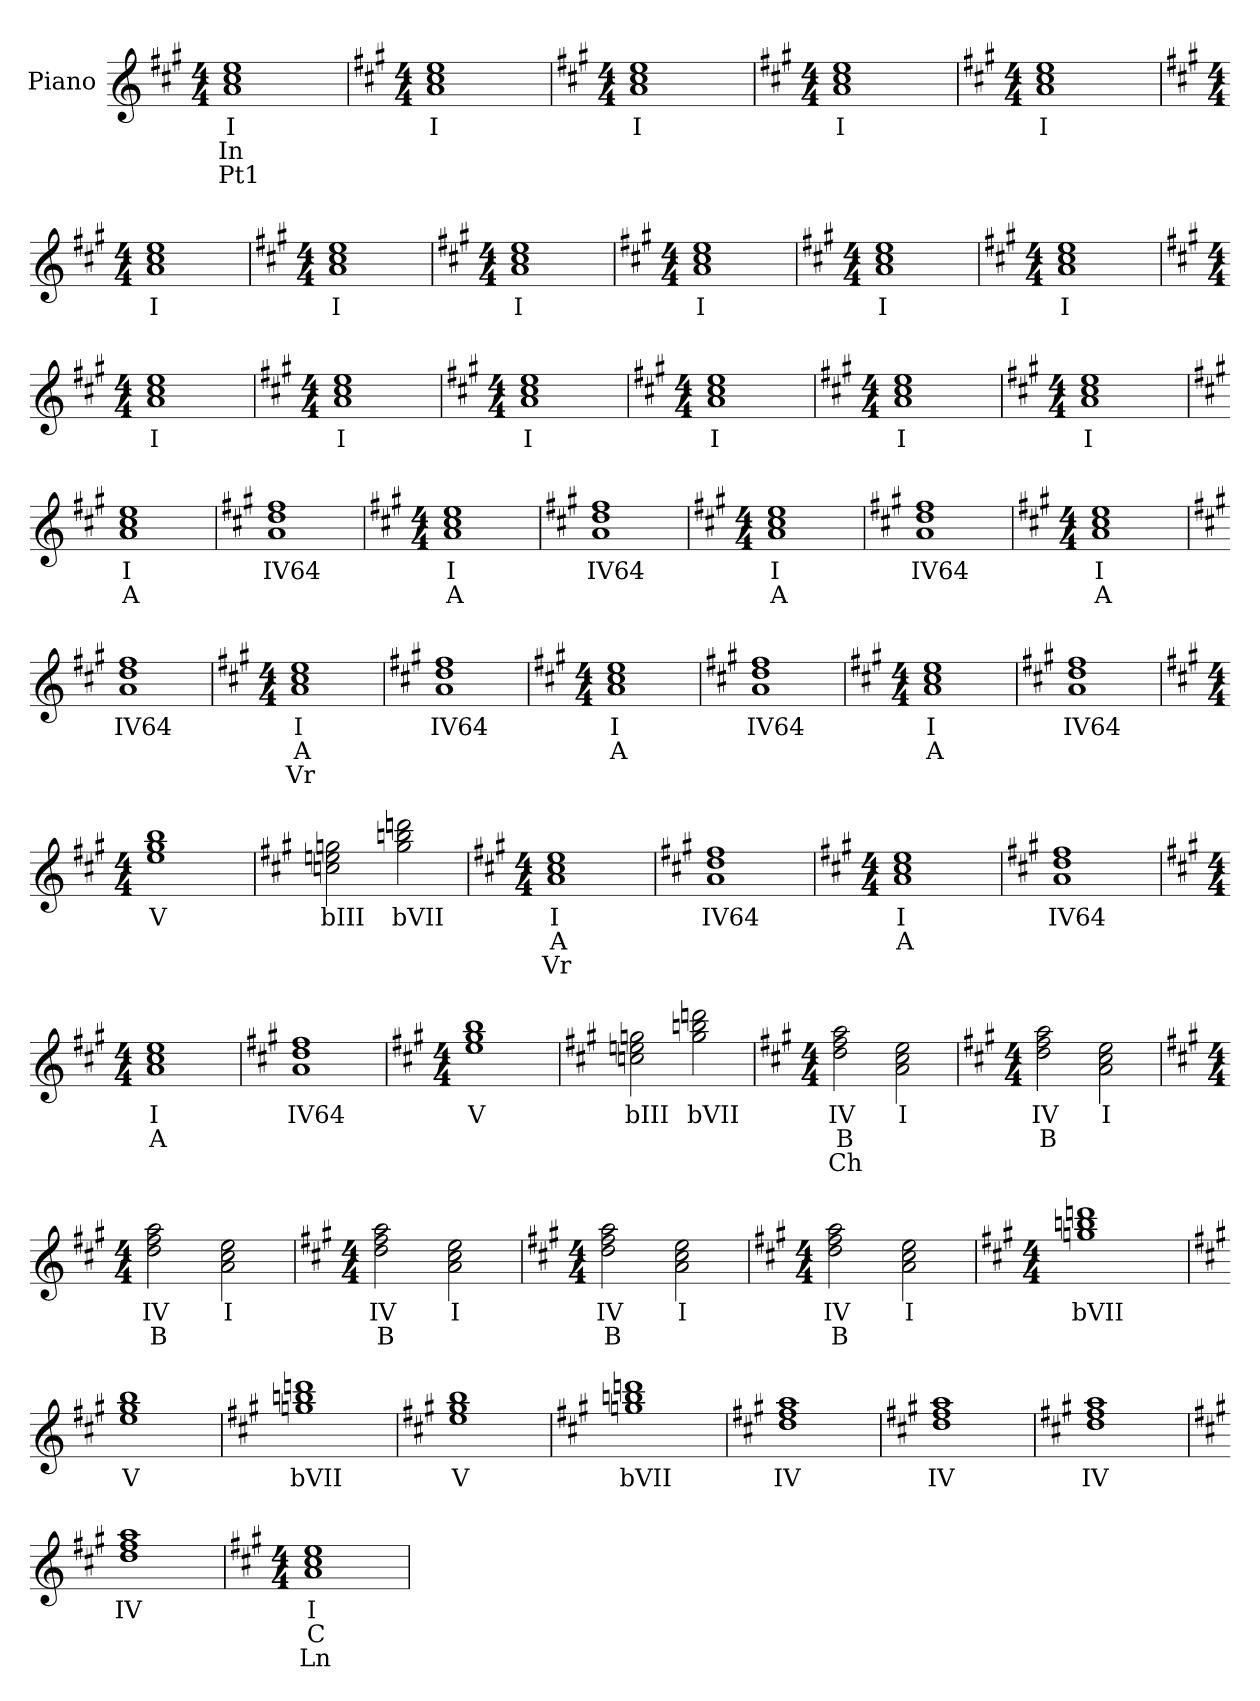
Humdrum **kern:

**kern	**text	**text	**text
*part1	*part1	*part1	*part1
*staff1	*staff1	*staff1	*staff1
*I"Piano	*	*	*
*I'Pno	*	*	*
*k[f#c#g#]	*	*	*
*A:	*	*	*
*M4/4	*	*	*
=	=	=	=
1a 1cc# 1ee	I	In	Pt1
=	=	=	=
*k[f#c#g#]	*	*	*
*A:	*	*	*
*M4/4	*	*	*
1a 1cc# 1ee	I	.	.
=	=	=	=
*k[f#c#g#]	*	*	*
*A:	*	*	*
*M4/4	*	*	*
1a 1cc# 1ee	I	.	.
=	=	=	=
*k[f#c#g#]	*	*	*
*A:	*	*	*
*M4/4	*	*	*
1a 1cc# 1ee	I	.	.
=	=	=	=
*k[f#c#g#]	*	*	*
*A:	*	*	*
*M4/4	*	*	*
1a 1cc# 1ee	I	.	.
=	=	=	=
*k[f#c#g#]	*	*	*
*A:	*	*	*
*M4/4	*	*	*
1a 1cc# 1ee	I	.	.
=	=	=	=
*k[f#c#g#]	*	*	*
*A:	*	*	*
*M4/4	*	*	*
1a 1cc# 1ee	I	.	.
=	=	=	=
*k[f#c#g#]	*	*	*
*A:	*	*	*
*M4/4	*	*	*
1a 1cc# 1ee	I	.	.
=	=	=	=
*k[f#c#g#]	*	*	*
*A:	*	*	*
*M4/4	*	*	*
1a 1cc# 1ee	I	.	.
=	=	=	=
*k[f#c#g#]	*	*	*
*A:	*	*	*
*M4/4	*	*	*
1a 1cc# 1ee	I	.	.
=	=	=	=
*k[f#c#g#]	*	*	*
*A:	*	*	*
*M4/4	*	*	*
1a 1cc# 1ee	I	.	.
=	=	=	=
*k[f#c#g#]	*	*	*
*A:	*	*	*
*M4/4	*	*	*
1a 1cc# 1ee	I	.	.
=	=	=	=
*k[f#c#g#]	*	*	*
*A:	*	*	*
*M4/4	*	*	*
1a 1cc# 1ee	I	.	.
=	=	=	=
*k[f#c#g#]	*	*	*
*A:	*	*	*
*M4/4	*	*	*
1a 1cc# 1ee	I	.	.
=	=	=	=
*k[f#c#g#]	*	*	*
*A:	*	*	*
*M4/4	*	*	*
1a 1cc# 1ee	I	.	.
=	=	=	=
*k[f#c#g#]	*	*	*
*A:	*	*	*
*M4/4	*	*	*
1a 1cc# 1ee	I	.	.
=	=	=	=
*k[f#c#g#]	*	*	*
*A:	*	*	*
*M4/4	*	*	*
1a 1cc# 1ee	I	.	.
=	=	=	=
*k[f#c#g#]	*	*	*
*A:	*	*	*
1a 1cc# 1ee	I	A	.
=	=	=	=
*k[f#c#g#]	*	*	*
*A:	*	*	*
1a 1dd 1ff#	IV64	.	.
=	=	=	=
*k[f#c#g#]	*	*	*
*A:	*	*	*
*M4/4	*	*	*
1a 1cc# 1ee	I	A	.
=	=	=	=
*k[f#c#g#]	*	*	*
*A:	*	*	*
1a 1dd 1ff#	IV64	.	.
=	=	=	=
*k[f#c#g#]	*	*	*
*A:	*	*	*
*M4/4	*	*	*
1a 1cc# 1ee	I	A	.
=	=	=	=
*k[f#c#g#]	*	*	*
*A:	*	*	*
1a 1dd 1ff#	IV64	.	.
=	=	=	=
*k[f#c#g#]	*	*	*
*A:	*	*	*
*M4/4	*	*	*
1a 1cc# 1ee	I	A	.
=	=	=	=
*k[f#c#g#]	*	*	*
*A:	*	*	*
1a 1dd 1ff#	IV64	.	.
=	=	=	=
*k[f#c#g#]	*	*	*
*A:	*	*	*
*M4/4	*	*	*
1a 1cc# 1ee	I	A	Vr
=	=	=	=
*k[f#c#g#]	*	*	*
*A:	*	*	*
1a 1dd 1ff#	IV64	.	.
=	=	=	=
*k[f#c#g#]	*	*	*
*A:	*	*	*
*M4/4	*	*	*
1a 1cc# 1ee	I	A	.
=	=	=	=
*k[f#c#g#]	*	*	*
*A:	*	*	*
1a 1dd 1ff#	IV64	.	.
=	=	=	=
*k[f#c#g#]	*	*	*
*A:	*	*	*
*M4/4	*	*	*
1a 1cc# 1ee	I	A	.
=	=	=	=
*k[f#c#g#]	*	*	*
*A:	*	*	*
1a 1dd 1ff#	IV64	.	.
=	=	=	=
*k[f#c#g#]	*	*	*
*A:	*	*	*
*M4/4	*	*	*
1ee 1gg# 1bb	V	.	.
=	=	=	=
*k[f#c#g#]	*	*	*
*A:	*	*	*
2ccn 2een 2ggn	bIII	.	.
2gg 2bbn 2dddn	bVII	.	.
=	=	=	=
*k[f#c#g#]	*	*	*
*A:	*	*	*
*M4/4	*	*	*
1a 1cc# 1ee	I	A	Vr
=	=	=	=
*k[f#c#g#]	*	*	*
*A:	*	*	*
1a 1dd 1ff#	IV64	.	.
=	=	=	=
*k[f#c#g#]	*	*	*
*A:	*	*	*
*M4/4	*	*	*
1a 1cc# 1ee	I	A	.
=	=	=	=
*k[f#c#g#]	*	*	*
*A:	*	*	*
1a 1dd 1ff#	IV64	.	.
=	=	=	=
*k[f#c#g#]	*	*	*
*A:	*	*	*
*M4/4	*	*	*
1a 1cc# 1ee	I	A	.
=	=	=	=
*k[f#c#g#]	*	*	*
*A:	*	*	*
1a 1dd 1ff#	IV64	.	.
=	=	=	=
*k[f#c#g#]	*	*	*
*A:	*	*	*
*M4/4	*	*	*
1ee 1gg# 1bb	V	.	.
=	=	=	=
*k[f#c#g#]	*	*	*
*A:	*	*	*
2ccn 2een 2ggn	bIII	.	.
2gg 2bbn 2dddn	bVII	.	.
=	=	=	=
*k[f#c#g#]	*	*	*
*A:	*	*	*
*M4/4	*	*	*
2dd 2ff# 2aa	IV	B	Ch
2a 2cc# 2ee	I	.	.
=	=	=	=
*k[f#c#g#]	*	*	*
*A:	*	*	*
*M4/4	*	*	*
2dd 2ff# 2aa	IV	B	.
2a 2cc# 2ee	I	.	.
=	=	=	=
*k[f#c#g#]	*	*	*
*A:	*	*	*
*M4/4	*	*	*
2dd 2ff# 2aa	IV	B	.
2a 2cc# 2ee	I	.	.
=	=	=	=
*k[f#c#g#]	*	*	*
*A:	*	*	*
*M4/4	*	*	*
2dd 2ff# 2aa	IV	B	.
2a 2cc# 2ee	I	.	.
=	=	=	=
*k[f#c#g#]	*	*	*
*A:	*	*	*
*M4/4	*	*	*
2dd 2ff# 2aa	IV	B	.
2a 2cc# 2ee	I	.	.
=	=	=	=
*k[f#c#g#]	*	*	*
*A:	*	*	*
*M4/4	*	*	*
2dd 2ff# 2aa	IV	B	.
2a 2cc# 2ee	I	.	.
=	=	=	=
*k[f#c#g#]	*	*	*
*A:	*	*	*
*M4/4	*	*	*
1ggn 1bbn 1dddn	bVII	.	.
=	=	=	=
*k[f#c#g#]	*	*	*
*A:	*	*	*
1ee 1gg# 1bb	V	.	.
=	=	=	=
*k[f#c#g#]	*	*	*
*A:	*	*	*
1ggn 1bbn 1dddn	bVII	.	.
=	=	=	=
*k[f#c#g#]	*	*	*
*A:	*	*	*
1ee 1gg# 1bb	V	.	.
=	=	=	=
*k[f#c#g#]	*	*	*
*A:	*	*	*
1ggn 1bbn 1dddn	bVII	.	.
=	=	=	=
*k[f#c#g#]	*	*	*
*A:	*	*	*
1dd 1ff# 1aa	IV	.	.
=	=	=	=
*k[f#c#g#]	*	*	*
*A:	*	*	*
1dd 1ff# 1aa	IV	.	.
=	=	=	=
*k[f#c#g#]	*	*	*
*A:	*	*	*
1dd 1ff# 1aa	IV	.	.
=	=	=	=
*k[f#c#g#]	*	*	*
*A:	*	*	*
1dd 1ff# 1aa	IV	.	.
=	=	=	=
*k[f#c#g#]	*	*	*
*A:	*	*	*
*M4/4	*	*	*
1a 1cc# 1ee	I	C	Ln
=	=	=	=
*-	*-	*-	*-
